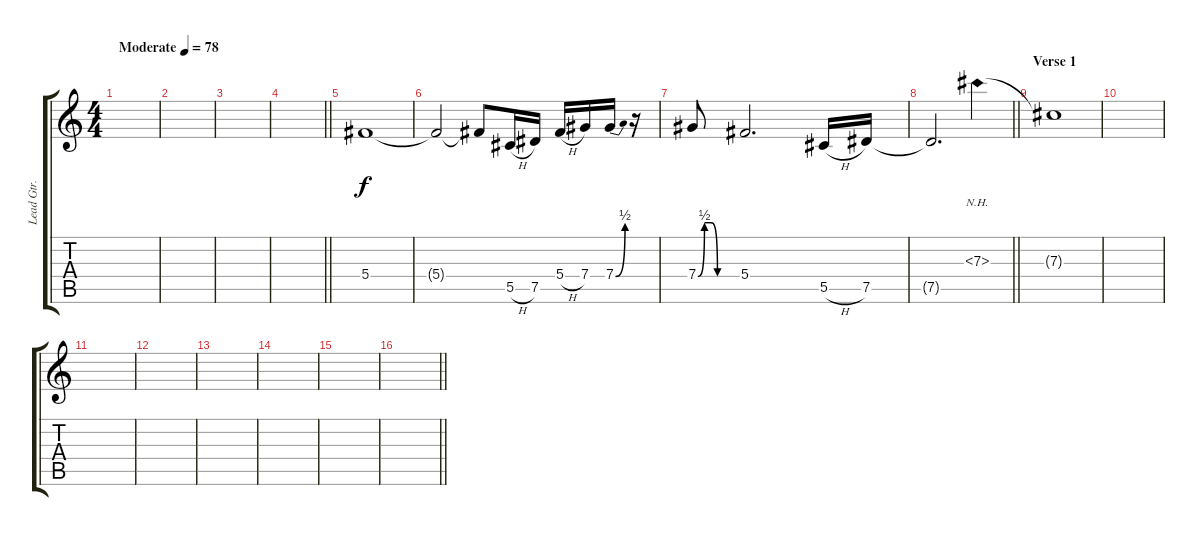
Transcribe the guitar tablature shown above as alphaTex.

\track ("Lead Gtr." "Lead Gtr.") {instrument distortionguitar}
\staff {score tabs}
\tuning (Eb4 Bb3 Gb3 Db3 Ab2 Db2) {hide}
\ts (4 4)
\tempo (78 "Moderate")
\clef g2
\ks c
|
|
|
\barLineRight lightlight
|
\section ("" "")
5.4.1{volume 12} |
5.4{t}.2 5.4{t}.8 5.5{h}.16 7.5.16 5.4{h}.16 7.4.16 7.4{be (bend 0 0 60 2)}.16 r.16 |
7.4{be (custom 0 0 10 2 20 2 30 0 60 0)}.8 5.4.2{d} 5.5{h}.16 7.5.16 |
\barLineRight lightlight
7.5{t}.2{d} 7.3{nh}.4 |
\section ("" "Verse 1")
7.3{t}.1{volume 2} |
|
|
|
|
|
|
\barLineRight lightlight
